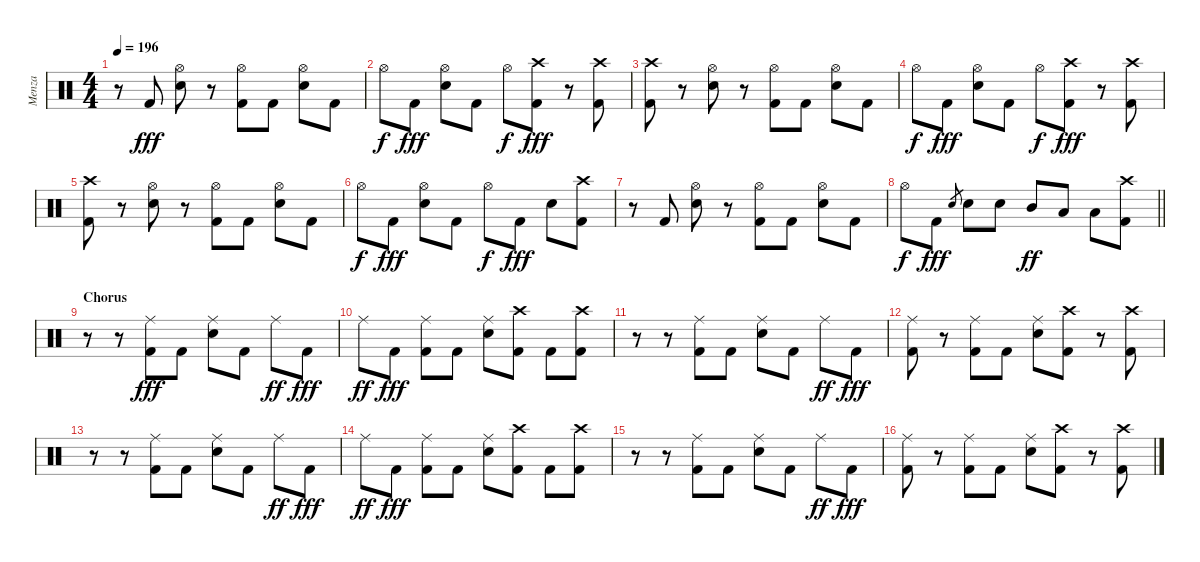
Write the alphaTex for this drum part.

\track ("Menza" "Menza") {instrument percussion}
\staff {score}
\articulation defaults
\ts (4 4)
\tempo 196
\clef neutral
\ks c
r.8{dy fff} "Kick (hit) 2".8 ("Hi-Hat (open)" "Snare (hit) 2").8 r.8 ("Hi-Hat (open)" "Kick (hit) 2").8 "Kick (hit) 2".8 ("Hi-Hat (open)" "Snare (hit) 2").8 "Kick (hit) 2".8 |
"Hi-Hat (open)".8{dy f} "Kick (hit) 2".8{dy fff} ("Hi-Hat (open)" "Snare (hit) 2").8 "Kick (hit) 2".8 "Hi-Hat (open)".8{dy f} ("Crash high (hit)" "Kick (hit) 2").8{dy fff} r.8 ("Crash high (hit)" "Kick (hit) 2").8 |
("Crash high (hit)" "Kick (hit) 2").8 r.8 ("Hi-Hat (open)" "Snare (hit) 2").8 r.8 ("Hi-Hat (open)" "Kick (hit) 2").8 "Kick (hit) 2".8 ("Hi-Hat (open)" "Snare (hit) 2").8 "Kick (hit) 2".8 |
"Hi-Hat (open)".8{dy f} "Kick (hit) 2".8{dy fff} ("Hi-Hat (open)" "Snare (hit) 2").8 "Kick (hit) 2".8 "Hi-Hat (open)".8{dy f} ("Crash high (hit)" "Kick (hit) 2").8{dy fff} r.8 ("Crash high (hit)" "Kick (hit) 2").8 |
("Crash high (hit)" "Kick (hit) 2").8 r.8 ("Hi-Hat (open)" "Snare (hit) 2").8 r.8 ("Hi-Hat (open)" "Kick (hit) 2").8 "Kick (hit) 2".8 ("Hi-Hat (open)" "Snare (hit) 2").8 "Kick (hit) 2".8 |
"Hi-Hat (open)".8{dy f} "Kick (hit) 2".8{dy fff} ("Hi-Hat (open)" "Snare (hit) 2").8 "Kick (hit) 2".8 "Hi-Hat (open)".8{dy f} "Kick (hit) 2".8{dy fff} "Snare (hit) 2".8 ("Crash high (hit)" "Kick (hit) 2").8 |
r.8 "Kick (hit) 2".8 ("Hi-Hat (open)" "Snare (hit) 2").8 r.8 ("Hi-Hat (open)" "Kick (hit) 2").8 "Kick (hit) 2".8 ("Hi-Hat (open)" "Snare (hit) 2").8 "Kick (hit) 2".8 |
\barLineRight lightlight "Hi-Hat (open)".8{dy f} "Kick (hit) 2".8{dy fff} "Snare (hit) 2".8{gr} "Snare (hit) 2".8 "Snare (hit) 2".8 "Mid Tom (hit)".8{dy ff} "Low Tom (hit)".8 "Low Floor Tom (hit)".8
("Crash high (hit)" "Kick (hit) 2").8 |
\section ("" "Chorus")
r.8 r.8 ("Ride (middle)" "Kick (hit) 2").8{dy fff} "Kick (hit) 2".8 ("Ride (middle)" "Snare (hit) 2").8 "Kick (hit) 2".8 "Ride (middle)".8{dy ff} "Kick (hit) 2".8{dy fff} |
"Ride (middle)".8{dy ff} "Kick (hit) 2".8{dy fff} ("Ride (middle)" "Kick (hit) 2").8 "Kick (hit) 2".8 ("Ride (middle)" "Snare (hit) 2").8 ("Crash high (hit)" "Kick (hit) 2").8 "Kick (hit) 2".8 ("Crash high (hit)" "Kick (hit) 2").8 |
r.8 r.8 ("Ride (middle)" "Kick (hit) 2").8 "Kick (hit) 2".8 ("Ride (middle)" "Snare (hit) 2").8 "Kick (hit) 2".8 "Ride (middle)".8{dy ff} "Kick (hit) 2".8{dy fff} |
("Ride (middle)" "Kick (hit) 2").8 r.8 ("Ride (middle)" "Kick (hit) 2").8 "Kick (hit) 2".8 ("Ride (middle)" "Snare (hit) 2").8 ("Crash high (hit)" "Kick (hit) 2").8 r.8 ("Crash high (hit)" "Kick (hit) 2").8 |
r.8 r.8 ("Ride (middle)" "Kick (hit) 2").8 "Kick (hit) 2".8 ("Ride (middle)" "Snare (hit) 2").8 "Kick (hit) 2".8 "Ride (middle)".8{dy ff} "Kick (hit) 2".8{dy fff} |
"Ride (middle)".8{dy ff} "Kick (hit) 2".8{dy fff} ("Ride (middle)" "Kick (hit) 2").8 "Kick (hit) 2".8 ("Ride (middle)" "Snare (hit) 2").8 ("Crash high (hit)" "Kick (hit) 2").8 "Kick (hit) 2".8 ("Crash high (hit)" "Kick (hit) 2").8 |
r.8 r.8 ("Ride (middle)" "Kick (hit) 2").8 "Kick (hit) 2".8 ("Ride (middle)" "Snare (hit) 2").8 "Kick (hit) 2".8 "Ride (middle)".8{dy ff} "Kick (hit) 2".8{dy fff} |
("Ride (middle)" "Kick (hit) 2").8 r.8 ("Ride (middle)" "Kick (hit) 2").8 "Kick (hit) 2".8 ("Ride (middle)" "Snare (hit) 2").8 ("Crash high (hit)" "Kick (hit) 2").8 r.8 ("Crash high (hit)" "Kick (hit) 2").8
